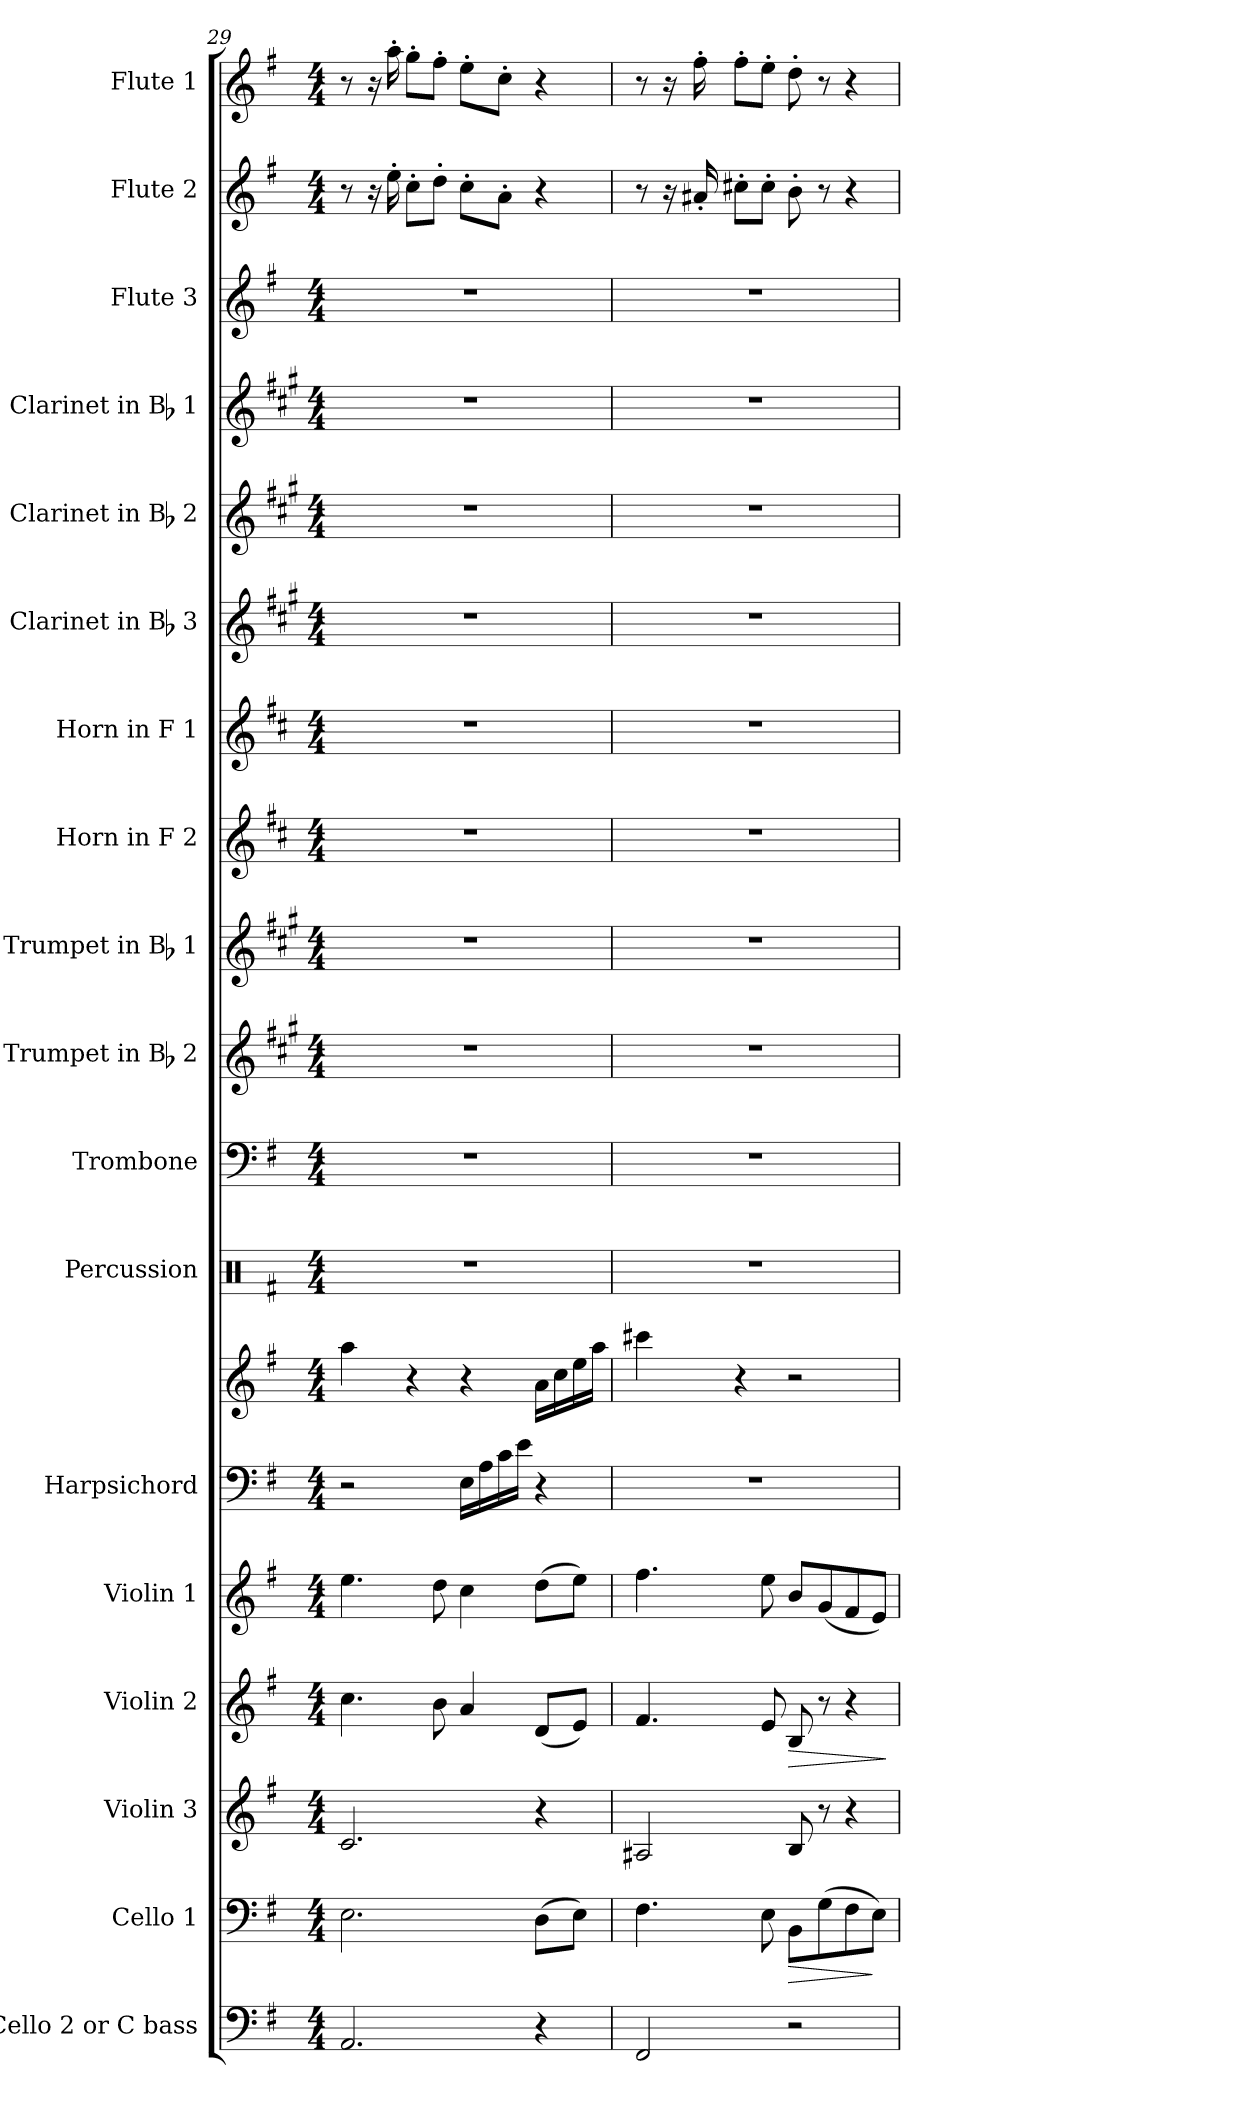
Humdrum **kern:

**kern	**kern	**dynam	**kern	**kern	**dynam	**kern	**kern	**kern	**kern	**kern	**kern	**kern	**kern	**kern	**kern	**kern	**kern	**kern	**kern	**kern
*part18	*part17	*part17	*part16	*part15	*part15	*part14	*part13	*part13	*part12	*part11	*part10	*part9	*part8	*part7	*part6	*part5	*part4	*part3	*part2	*part1
*staff19	*staff18	*staff18	*staff17	*staff16	*staff16	*staff15	*staff14	*staff13	*staff12	*staff11	*staff10	*staff9	*staff8	*staff7	*staff6	*staff5	*staff4	*staff3	*staff2	*staff1
*I"Cello 2 or C bass	*I"Cello 1	*	*I"Violin 3	*I"Violin 2	*	*I"Violin 1	*I"Harpsichord	*	*I"Percussion	*I"Trombone	*I"Trumpet in Bb 2	*I"Trumpet in Bb 1	*I"Horn in F 2	*I"Horn in F 1	*I"Clarinet in Bb 3	*I"Clarinet in Bb 2	*I"Clarinet in Bb 1	*I"Flute 3	*I"Flute 2	*I"Flute 1
*	*	*	*I'Vln. 3	*I'Vln. 2	*	*I'Vln. 1	*I'Hpschd.	*	*I'Perc.	*I'Tbn.	*	*	*I'Hn. 2	*I'Hn. 1	*	*	*	*I'Fl. 3	*I'Fl. 2	*I'Fl. 1
!!LO:PB:g=z
*clefF4	*clefF4	*	*clefG2	*clefG2	*	*clefG2	*clefF4	*clefG2	*clefX	*clefF4	*clefG2	*clefG2	*clefG2	*clefG2	*clefG2	*clefG2	*clefG2	*clefG2	*clefG2	*clefG2
*	*	*	*	*	*	*	*	*	*	*	*ITrd1c2	*ITrd1c2	*ITrd4c7	*ITrd4c7	*ITrd1c2	*ITrd1c2	*ITrd1c2	*	*	*
*k[f#]	*k[f#]	*	*k[f#]	*k[f#]	*	*k[f#]	*k[f#]	*k[f#]	*k[f#]	*k[f#]	*k[f#]	*k[f#]	*k[f#]	*k[f#]	*k[f#]	*k[f#]	*k[f#]	*k[f#]	*k[f#]	*k[f#]
*e:	*e:	*	*e:	*e:	*	*e:	*e:	*e:	*e:	*e:	*e:	*e:	*e:	*e:	*e:	*e:	*e:	*e:	*e:	*e:
*M4/4	*M4/4	*	*M4/4	*M4/4	*	*M4/4	*M4/4	*M4/4	*M4/4	*M4/4	*M4/4	*M4/4	*M4/4	*M4/4	*M4/4	*M4/4	*M4/4	*M4/4	*M4/4	*M4/4
=29	=29	=29	=29	=29	=29	=29	=29	=29	=29	=29	=29	=29	=29	=29	=29	=29	=29	=29	=29	=29
2.AA/	2.E\	.	2.c/	4.cc\	.	4.ee\	2r	4aa\	1r	1r	1r	1r	1r	1r	1r	1r	1r	1r	8r	8r
.	.	.	.	.	.	.	.	.	.	.	.	.	.	.	.	.	.	.	16r	16r
.	.	.	.	.	.	.	.	.	.	.	.	.	.	.	.	.	.	.	16ee'\	16aa'\
.	.	.	.	.	.	.	.	4r	.	.	.	.	.	.	.	.	.	.	8cc'\L	8gg'\L
.	.	.	.	8b\	.	8dd\	.	.	.	.	.	.	.	.	.	.	.	.	8dd'\J	8ff#'\J
.	.	.	.	4a/	.	4cc\	(>16E\LL	4r	.	.	.	.	.	.	.	.	.	.	8cc'\L	8ee'\L
.	.	.	.	.	.	.	16A\	.	.	.	.	.	.	.	.	.	.	.	.	.
.	.	.	.	.	.	.	16c\	.	.	.	.	.	.	.	.	.	.	.	8a'\J	8cc'\J
.	.	.	.	.	.	.	16e\JJ	.	.	.	.	.	.	.	.	.	.	.	.	.
4r	(>8D\L	.	4r	(8d/L	.	(>8dd\L	4r	16a\LL	.	.	.	.	.	.	.	.	.	.	4r	4r
.	.	.	.	.	.	.	.	16cc\	.	.	.	.	.	.	.	.	.	.	.	.
.	8E\J)	.	.	8e/J)	.	8ee\J)	.	16ee\	.	.	.	.	.	.	.	.	.	.	.	.
.	.	.	.	.	.	.	.	16aa\JJ	.	.	.	.	.	.	.	.	.	.	.	.
=30	=30	=30	=30	=30	=30	=30	=30	=30	=30	=30	=30	=30	=30	=30	=30	=30	=30	=30	=30	=30
2FF#/	4.F#\	.	2A#X/	4.f#/	.	4.ff#\	1r	4ccc#X\)	1r	1r	1r	1r	1r	1r	1r	1r	1r	1r	8r	8r
.	.	.	.	.	.	.	.	.	.	.	.	.	.	.	.	.	.	.	16r	16r
.	.	.	.	.	.	.	.	.	.	.	.	.	.	.	.	.	.	.	16a#X'/	16ff#'\
.	.	.	.	.	.	.	.	4r	.	.	.	.	.	.	.	.	.	.	8cc#X'\L	8ff#'\L
.	8E\	.	.	8e/	.	8ee\	.	.	.	.	.	.	.	.	.	.	.	.	8cc#'\J	8ee'\J
!	!	!LO:HP:b	!	!	!LO:HP:b	!	!	!	!	!	!	!	!	!	!	!	!	!	!	!
2r	8BB\L	>	8B/	8B/	>	8b/L	.	2r	.	.	.	.	.	.	.	.	.	.	8b'\	8dd'\
.	(>8G\	.	8r	8r	.	(8g/	.	.	.	.	.	.	.	.	.	.	.	.	8r	8r
.	8F#\	.	4r	4r	.	8f#/	.	.	.	.	.	.	.	.	.	.	.	.	4r	4r
.	8E\J)	]	.	.	.	8e/J)	.	.	.	.	.	.	.	.	.	.	.	.	.	.
.	.	.	.	.	]	.	.	.	.	.	.	.	.	.	.	.	.	.	.	.
=	=	=	=	=	=	=	=	=	=	=	=	=	=	=	=	=	=	=	=	=
*-	*-	*-	*-	*-	*-	*-	*-	*-	*-	*-	*-	*-	*-	*-	*-	*-	*-	*-	*-	*-
